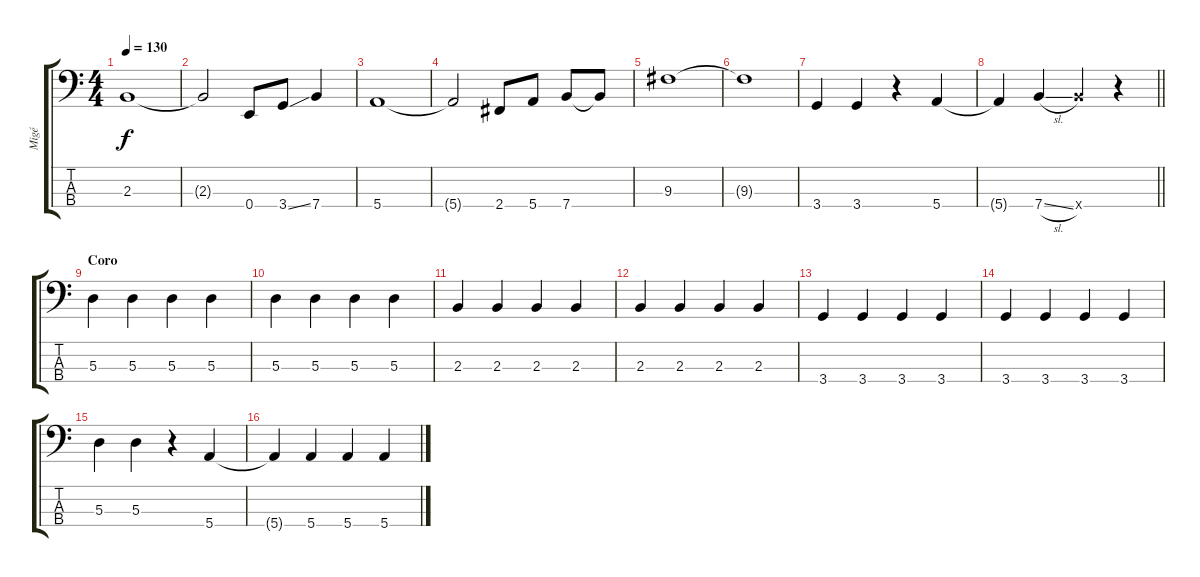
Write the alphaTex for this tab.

\track ("Migé" "Migé") {instrument electricbassfinger}
\staff {score tabs}
\tuning (G2 D2 A1 E1) {hide}
\ts (4 4)
\tempo 130
\clef f4
\ks c
2.3.1{dy f} |
2.3{t}.2 0.4.8 3.4{ss}.8 7.4.4 |
5.4.1 |
5.4{t}.2 2.4.8 5.4.8 7.4.8 7.4{t}.8 |
9.3.1 |
9.3{t}.1 |
3.4.4 3.4.4 r.4 5.4.4 |
\barLineRight lightlight
5.4{t}.4 7.4{sl}.4 7.4{x}.4 r.4 |
\section ("" "Coro")
5.3.4 5.3.4 5.3.4 5.3.4 |
5.3.4 5.3.4 5.3.4 5.3.4 |
2.3.4 2.3.4 2.3.4 2.3.4 |
2.3.4 2.3.4 2.3.4 2.3.4 |
3.4.4 3.4.4 3.4.4 3.4.4 |
3.4.4 3.4.4 3.4.4 3.4.4 |
5.3.4 5.3.4 r.4 5.4.4 |
5.4{t}.4 5.4.4 5.4.4 5.4.4
